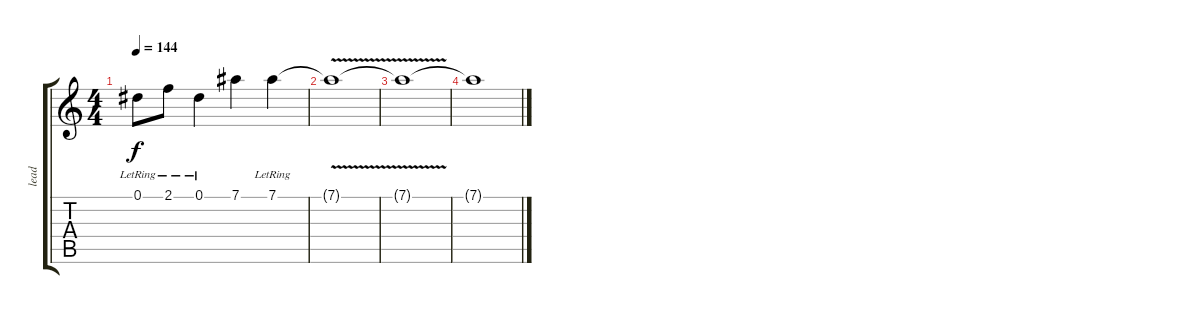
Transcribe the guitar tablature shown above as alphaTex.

\track ("lead" "lead") {instrument overdrivenguitar}
\staff {score tabs}
\tuning (Eb4 Bb3 Gb3 Db3 Ab2 Eb2) {hide}
\ts (4 4)
\tempo 144
\clef g2
\ks c
0.1{lr}.8{dy f} 2.1{lr}.8 0.1{lr}.4 7.1.4 7.1{lr}.4 |
7.1{v t}.1 |
7.1{t}.1 |
7.1{t}.1
